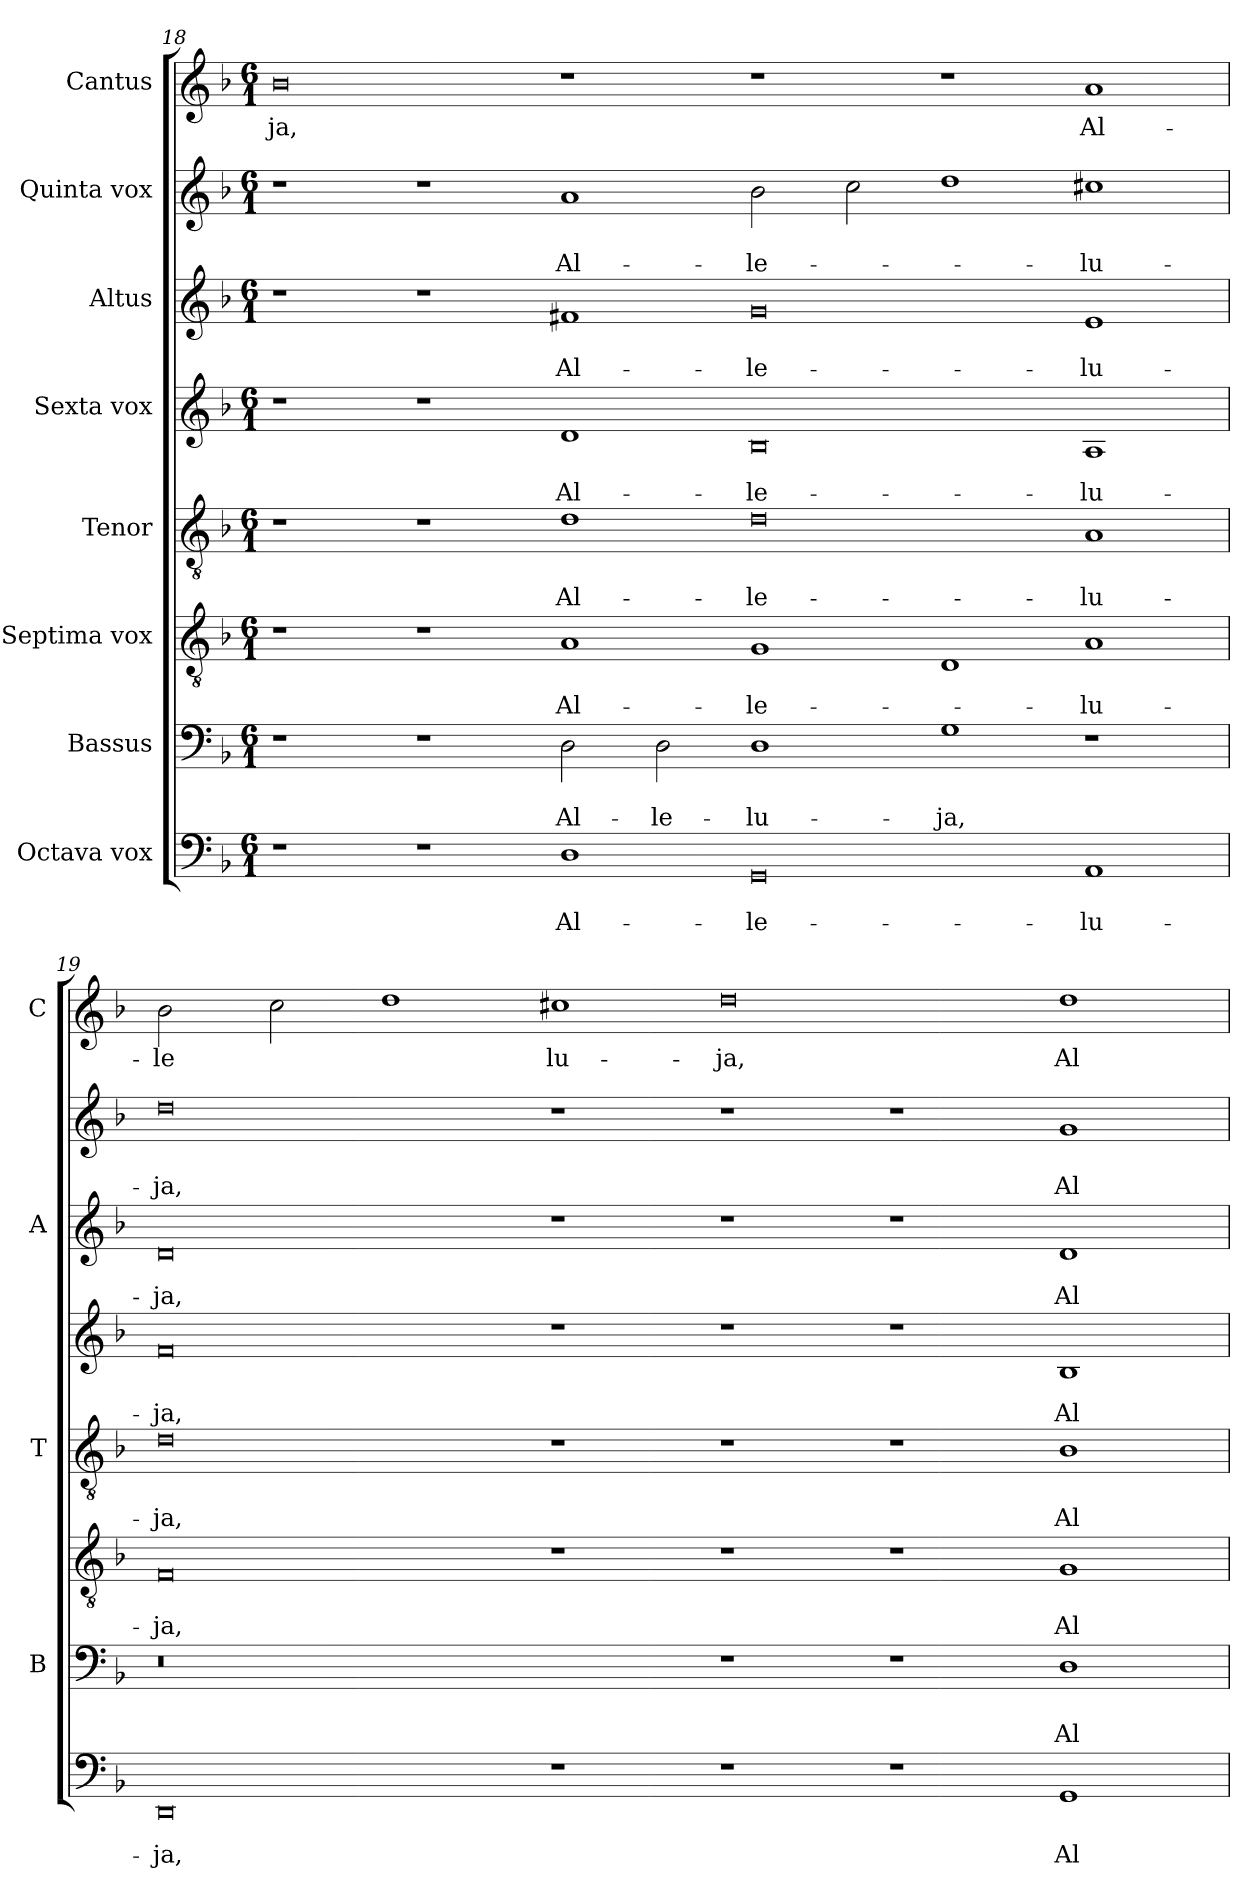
**kern	**text	**text	**kern	**text	**text	**kern	**text	**text	**kern	**text	**text	**kern	**text	**text	**kern	**text	**text	**kern	**text	**text	**kern	**text
*part8	*part8	*part8	*part7	*part7	*part7	*part6	*part6	*part6	*part5	*part5	*part5	*part4	*part4	*part4	*part3	*part3	*part3	*part2	*part2	*part2	*part1	*part1
*staff8	*staff8	*staff8	*staff7	*staff7	*staff7	*staff6	*staff6	*staff6	*staff5	*staff5	*staff5	*staff4	*staff4	*staff4	*staff3	*staff3	*staff3	*staff2	*staff2	*staff2	*staff1	*staff1
*I"Octava vox	*	*	*I"Bassus	*	*	*I"Septima vox	*	*	*I"Tenor	*	*	*I"Sexta vox	*	*	*I"Altus	*	*	*I"Quinta vox	*	*	*I"Cantus	*
*	*	*	*I'B	*	*	*	*	*	*I'T	*	*	*	*	*	*I'A	*	*	*	*	*	*I'C	*
*clefF4	*	*	*clefF4	*	*	*clefGv2	*	*	*clefGv2	*	*	*clefG2	*	*	*clefG2	*	*	*clefG2	*	*	*clefG2	*
*k[b-]	*	*	*k[b-]	*	*	*k[b-]	*	*	*k[b-]	*	*	*k[b-]	*	*	*k[b-]	*	*	*k[b-]	*	*	*k[b-]	*
*F:	*	*	*F:	*	*	*F:	*	*	*F:	*	*	*F:	*	*	*F:	*	*	*F:	*	*	*F:	*
*M6/1	*	*	*M6/1	*	*	*M6/1	*	*	*M6/1	*	*	*M6/1	*	*	*M6/1	*	*	*M6/1	*	*	*M6/1	*
=18	=18	=18	=18	=18	=18	=18	=18	=18	=18	=18	=18	=18	=18	=18	=18	=18	=18	=18	=18	=18	=18	=18
*^	*	*	*	*	*	*^	*	*	*	*	*	*^	*	*	*	*	*	*	*	*	*	*
!	!	!	!	!	!	!	!	!	!	!	!	!	!	!	!	!	!	!	!	!	!	!	!	!	!LO:LY:b
1r	1ryy	.	.	1r	.	.	1r	1ryy	.	.	1r	.	.	1r	1ryy	.	.	1r	.	.	1r	.	.	0b-	-ja,
1r	1ryy	.	.	1r	.	.	1r	1ryy	.	.	1r	.	.	1r	1ryy	.	.	1r	.	.	1r	.	.	.	.
!	!	!	!LO:LY:b	!	!	!LO:LY:b	!	!	!	!LO:LY:b	!	!	!LO:LY:b	!	!	!	!LO:LY:b	!	!	!LO:LY:b	!	!	!LO:LY:b	!	!
1D	1D\yy	.	Al-	2D	.	Al-	1A	1A\yy	.	Al-	1d	.	Al-	1d	1d\yy	.	Al-	1f#X	.	Al-	1a	.	Al-	1r	.
!	!	!	!	!	!	!LO:LY:b	!	!	!	!	!	!	!	!	!	!	!	!	!	!	!	!	!	!	!
.	.	.	.	2D	.	-le-	.	.	.	.	.	.	.	.	.	.	.	.	.	.	.	.	.	.	.
!	!	!	!LO:LY:b	!	!	!LO:LY:b	!	!	!	!LO:LY:b	!	!	!LO:LY:b	!	!	!	!LO:LY:b	!	!	!LO:LY:b	!	!	!LO:LY:b	!	!
0GG	0GG\yy	.	-le-	1D	.	-lu-	1G	1G\yy	.	-le-	0d	.	-le-	0B-	0B-\yy	.	-le-	0g	.	-le-	2b-	.	-le-	1r	.
.	.	.	.	.	.	.	.	.	.	.	.	.	.	.	.	.	.	.	.	.	2cc	.	.	.	.
!	!	!	!	!	!	!LO:LY:b	!	!	!	!	!	!	!	!	!	!	!	!	!	!	!	!	!	!	!
.	.	.	.	1G	.	-ja,	1D	1D\yy	.	.	.	.	.	.	.	.	.	.	.	.	1dd	.	.	1r	.
!	!	!	!LO:LY:b	!	!	!	!	!	!	!LO:LY:b	!	!	!LO:LY:b	!	!	!	!LO:LY:b	!	!	!LO:LY:b	!	!	!LO:LY:b	!	!LO:LY:b
1AA	1AA\yy	.	-lu-	1r	.	.	1A	1A\yy	.	-lu-	1A	.	-lu-	1A	1A\yy	.	-lu-	1e	.	-lu-	1cc#X	.	-lu-	1a	Al-
=19	=19	=19	=19	=19	=19	=19	=19	=19	=19	=19	=19	=19	=19	=19	=19	=19	=19	=19	=19	=19	=19	=19	=19	=19	=19
!	!	!	!LO:LY:b	!	!	!	!	!	!	!LO:LY:b	!	!	!LO:LY:b	!	!	!	!LO:LY:b	!	!	!LO:LY:b	!	!	!LO:LY:b	!	!LO:LY:b
0DD	0DD\yy	.	-ja,	0.r	.	.	0F	0F\yy	.	-ja,	0d	.	-ja,	0f	0f\yy	.	-ja,	0d	.	-ja,	0dd	.	-ja,	2b-	-le
.	.	.	.	.	.	.	.	.	.	.	.	.	.	.	.	.	.	.	.	.	.	.	.	2cc	.
.	.	.	.	.	.	.	.	.	.	.	.	.	.	.	.	.	.	.	.	.	.	.	.	1dd	.
!	!	!	!	!	!	!	!	!	!	!	!	!	!	!	!	!	!	!	!	!	!	!	!	!	!LO:LY:b
1r	00ryy	.	.	.	.	.	1r	00ryy	.	.	1r	.	.	1r	00ryy	.	.	1r	.	.	1r	.	.	1cc#X	lu-
!	!	!	!	!	!	!	!	!	!	!	!	!	!	!	!	!	!	!	!	!	!	!	!	!	!LO:LY:b
1r	.	.	.	1r	.	.	1r	.	.	.	1r	.	.	1r	.	.	.	1r	.	.	1r	.	.	0dd	-ja,
1r	.	.	.	1r	.	.	1r	.	.	.	1r	.	.	1r	.	.	.	1r	.	.	1r	.	.	.	.
!	!	!	!LO:LY:b	!	!	!LO:LY:b	!	!	!	!LO:LY:b	!	!	!LO:LY:b	!	!	!	!LO:LY:b	!	!	!LO:LY:b	!	!	!LO:LY:b	!	!LO:LY:b
1GG	.	.	-Al-	1D	.	Al-	1G	.	.	-Al-	1B-	.	Al-	1B-	.	.	-Al-	1d	.	Al-	1g	.	Al-	1dd	Al-
*v	*v	*	*	*	*	*	*v	*v	*	*	*	*	*	*v	*v	*	*	*	*	*	*	*	*	*	*
=	=	=	=	=	=	=	=	=	=	=	=	=	=	=	=	=	=	=	=	=	=	=
*-	*-	*-	*-	*-	*-	*-	*-	*-	*-	*-	*-	*-	*-	*-	*-	*-	*-	*-	*-	*-	*-	*-
